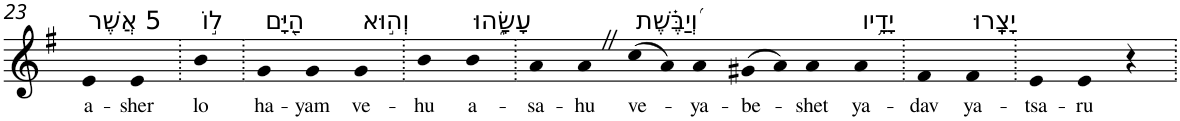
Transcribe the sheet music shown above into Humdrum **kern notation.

**kern	**text
*part1	*part1
*staff1	*staff1
*I"Piano	*
*I'Pno	*
!!LO:PB:g=z
*clefG2	*
*k[f#]	*
*G:	*
=23	=23
!LO:TX:a:t=5 אֲשֶׁר	!
!	!LO:LY:b
4e	a-
!	!LO:LY:b
4e	-sher
=24.	=24.
!LO:TX:a:t=ל֣וֹ	!
!	!LO:LY:b
4b	lo
=25.	=25.
!LO:TX:a:t=הַ֭יָּם	!
!	!LO:LY:b
4g	ha-
!	!LO:LY:b
4g	-yam
!LO:TX:a:t=וְה֣וּא	!
!	!LO:LY:b
4g	ve-
=26.	=26.
!	!LO:LY:b
4b	-hu
!LO:TX:a:t=עָשָׂ֑הוּ	!
!	!LO:LY:b
4b	a-
=27.	=27.
!	!LO:LY:b
4a	-sa-
!	!LO:LY:b
4aZ	-hu
!LO:TX:a:t=וְ֝יַבֶּ֗שֶׁת	!
!	!LO:LY:b
(>8cc	ve-
8a)	.
!	!LO:LY:b
4a	-ya-
!	!LO:LY:b
(>8g#X	-be-
8a)	.
!	!LO:LY:b
4a	-shet
!LO:TX:a:t=יָדָ֥יו	!
!	!LO:LY:b
4a	ya-
=28.	=28.
!	!LO:LY:b
4f#	-dav
!LO:TX:a:t=יָצָֽרוּ	!
!	!LO:LY:b
4f#	ya-
=29.	=29.
!	!LO:LY:b
4e	-tsa-
!	!LO:LY:b
4e	-ru
4r	.
=.	=.
*-	*-
